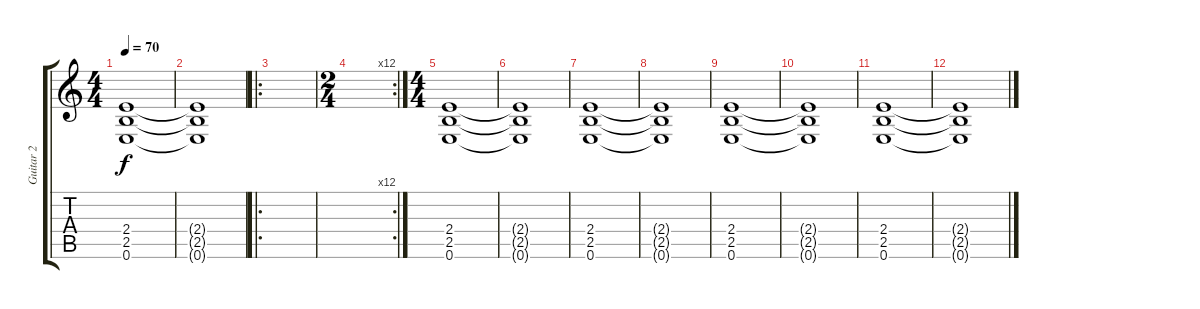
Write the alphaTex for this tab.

\track ("Guitar 2" "Guitar 2") {instrument overdrivenguitar}
\staff {score tabs}
\tuning (E4 B3 G3 D3 A2 E2) {hide}
\ts (4 4)
\tempo 70
\clef g2
\ks c
(2.4 2.5 0.6).1{dy f} |
(2.4{t} 2.5{t} 0.6{t}).1 |
\ro
|
\rc 12
\ts (2 4)
|
\ts (4 4)
(2.4 2.5 0.6).1 |
(2.4{t} 2.5{t} 0.6{t}).1 |
(2.4 2.5 0.6).1 |
(2.4{t} 2.5{t} 0.6{t}).1 |
(2.4 2.5 0.6).1 |
(2.4{t} 2.5{t} 0.6{t}).1 |
(2.4 2.5 0.6).1 |
(2.4{t} 2.5{t} 0.6{t}).1
